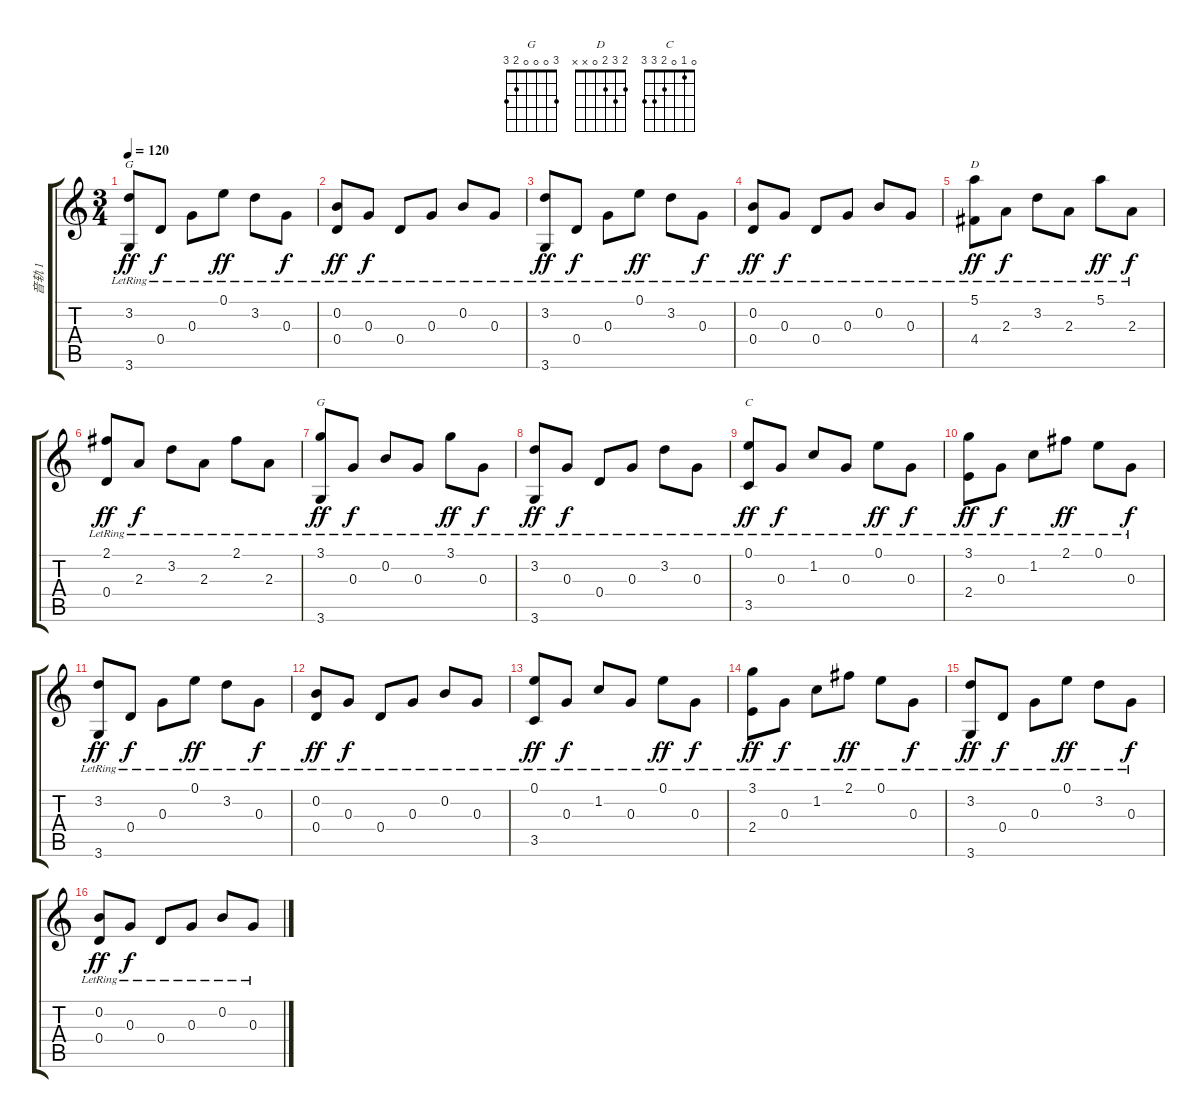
\track ("音轨 1" "音轨 1") {instrument acousticguitarnylon}
\staff {score tabs}
\tuning (E4 B3 G3 D3 A2 E2) {hide}
\chord ("G" 3 x x x 2 3)
\chord ("D" 2 3 2 0 x x)
\chord ("G" 3 0 0 0 2 3)
\chord ("C" 0 1 0 2 3 3)
\ts (3 4)
\tempo 120
\clef g2
\ks c
(3.2{lr} 3.6{lr}).8{ch "G" dy ff instrument acousticguitarnylon} 0.4{lr}.8{dy f} 0.3{lr}.8 0.1{lr}.8{dy ff} 3.2{lr}.8 0.3{lr}.8{dy f} |
(0.2{lr} 0.4{lr}).8{dy ff} 0.3{lr}.8{dy f} 0.4{lr}.8 0.3{lr}.8 0.2{lr}.8 0.3{lr}.8 |
(3.2{lr} 3.6{lr}).8{dy ff} 0.4{lr}.8{dy f} 0.3{lr}.8 0.1{lr}.8{dy ff} 3.2{lr}.8 0.3{lr}.8{dy f} |
(0.2{lr} 0.4{lr}).8{dy ff} 0.3{lr}.8{dy f} 0.4{lr}.8 0.3{lr}.8 0.2{lr}.8 0.3{lr}.8 |
(5.1{lr} 4.4{lr}).8{ch "D" dy ff} 2.3{lr}.8{dy f} 3.2{lr}.8 2.3{lr}.8 5.1{lr}.8{dy ff} 2.3{lr}.8{dy f} |
(2.1{lr} 0.4{lr}).8{dy ff} 2.3{lr}.8{dy f} 3.2{lr}.8 2.3{lr}.8 2.1{lr}.8 2.3{lr}.8 |
(3.1{lr} 3.6{lr}).8{ch "G" dy ff} 0.3{lr}.8{dy f} 0.2{lr}.8 0.3{lr}.8 3.1{lr}.8{dy ff} 0.3{lr}.8{dy f} |
(3.2{lr} 3.6{lr}).8{dy ff} 0.3{lr}.8{dy f} 0.4{lr}.8 0.3{lr}.8 3.2{lr}.8 0.3{lr}.8 |
(0.1{lr} 3.5{lr}).8{ch "C" dy ff} 0.3{lr}.8{dy f} 1.2{lr}.8 0.3{lr}.8 0.1{lr}.8{dy ff} 0.3{lr}.8{dy f} |
(3.1{lr} 2.4{lr}).8{dy ff} 0.3{lr}.8{dy f} 1.2{lr}.8 2.1{lr}.8{dy ff} 0.1{lr}.8 0.3{lr}.8{dy f} |
(3.2{lr} 3.6{lr}).8{dy ff} 0.4{lr}.8{dy f} 0.3{lr}.8 0.1{lr}.8{dy ff} 3.2{lr}.8 0.3{lr}.8{dy f} |
(0.2{lr} 0.4{lr}).8{dy ff} 0.3{lr}.8{dy f} 0.4{lr}.8 0.3{lr}.8 0.2{lr}.8 0.3{lr}.8 |
(0.1{lr} 3.5{lr}).8{dy ff} 0.3{lr}.8{dy f} 1.2{lr}.8 0.3{lr}.8 0.1{lr}.8{dy ff} 0.3{lr}.8{dy f} |
(3.1{lr} 2.4{lr}).8{dy ff} 0.3{lr}.8{dy f} 1.2{lr}.8 2.1{lr}.8{dy ff} 0.1{lr}.8 0.3{lr}.8{dy f} |
(3.2{lr} 3.6{lr}).8{dy ff} 0.4{lr}.8{dy f} 0.3{lr}.8 0.1{lr}.8{dy ff} 3.2{lr}.8 0.3{lr}.8{dy f} |
(0.2{lr} 0.4{lr}).8{dy ff} 0.3{lr}.8{dy f} 0.4{lr}.8 0.3{lr}.8 0.2{lr}.8 0.3{lr}.8
